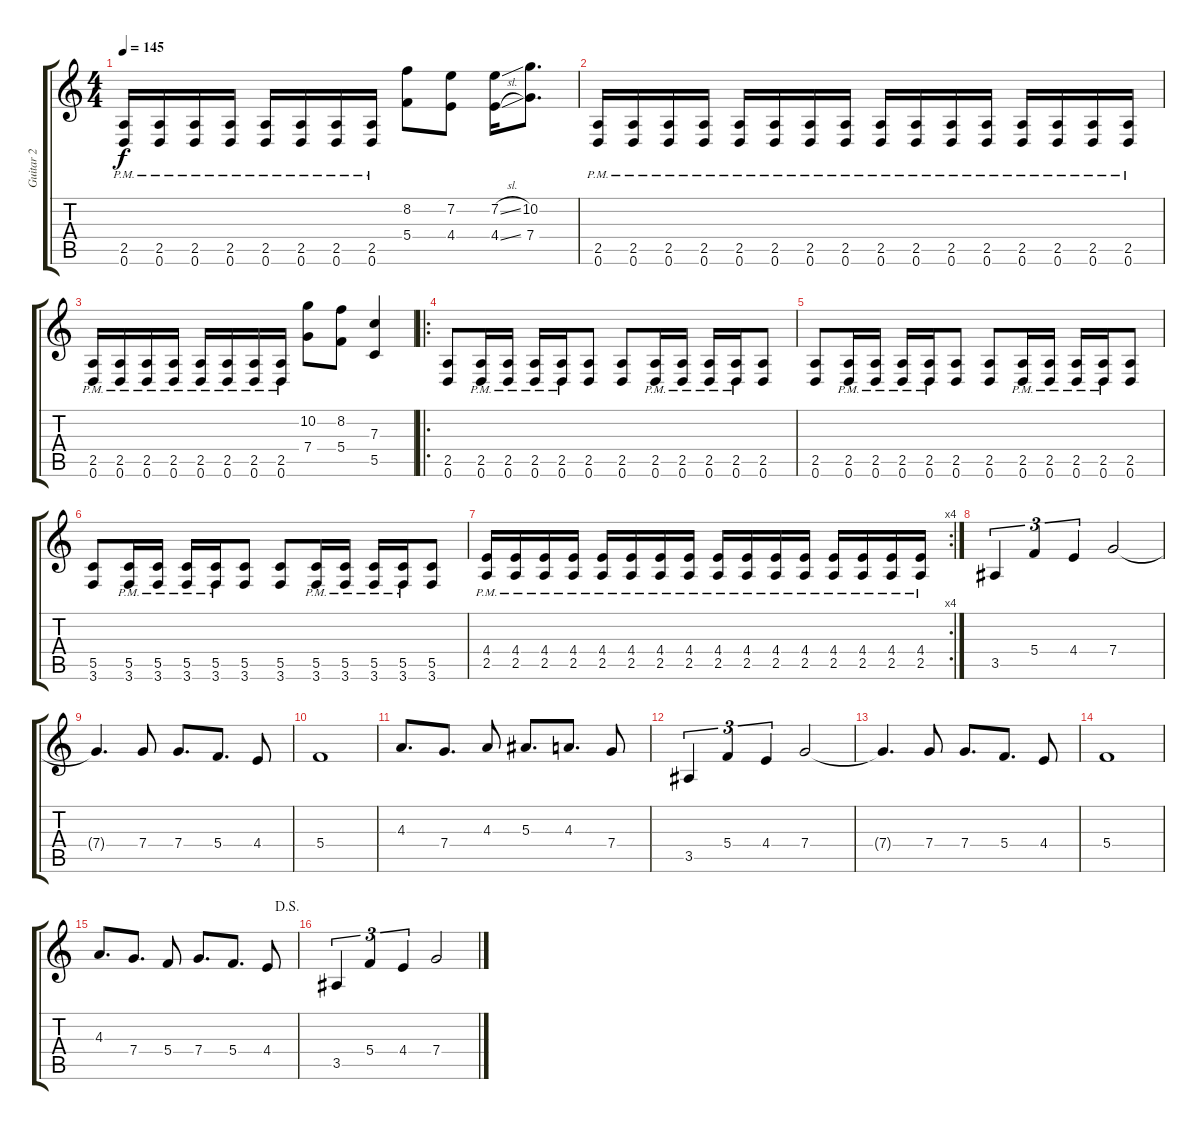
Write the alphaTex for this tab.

\track ("Guitar 2" "Guitar 2") {instrument distortionguitar}
\staff {score tabs}
\tuning (D4 A3 F3 C3 G2 D2) {hide}
\ts (4 4)
\tempo 145
\clef g2
\ks c
(2.5{pm} 0.6{pm}).16{dy f} (2.5{pm} 0.6{pm}).16 (2.5{pm} 0.6{pm}).16 (2.5{pm} 0.6{pm}).16 (2.5{pm} 0.6{pm}).16 (2.5{pm} 0.6{pm}).16 (2.5{pm} 0.6{pm}).16 (2.5{pm} 0.6{pm}).16 (8.2 5.4).8 (7.2 4.4).8 (7.2{sl} 4.4{sl}).16 (10.2 7.4).8{d} |
(2.5{pm} 0.6{pm}).16 (2.5{pm} 0.6{pm}).16 (2.5{pm} 0.6{pm}).16 (2.5{pm} 0.6{pm}).16 (2.5{pm} 0.6{pm}).16 (2.5{pm} 0.6{pm}).16 (2.5{pm} 0.6{pm}).16 (2.5{pm} 0.6{pm}).16 (2.5{pm} 0.6{pm}).16 (2.5{pm} 0.6{pm}).16 (2.5{pm} 0.6{pm}).16 (2.5{pm} 0.6{pm}).16 (2.5{pm} 0.6{pm}).16 (2.5{pm} 0.6{pm}).16 (2.5{pm} 0.6{pm}).16 (2.5{pm} 0.6{pm}).16 |
(2.5{pm} 0.6{pm}).16 (2.5{pm} 0.6{pm}).16 (2.5{pm} 0.6{pm}).16 (2.5{pm} 0.6{pm}).16 (2.5{pm} 0.6{pm}).16 (2.5{pm} 0.6{pm}).16 (2.5{pm} 0.6{pm}).16 (2.5{pm} 0.6{pm}).16 (10.2 7.4).8 (8.2 5.4).8 (7.3 5.5).4 |
\ro
(2.5 0.6).8 (2.5{pm} 0.6{pm}).16 (2.5{pm} 0.6{pm}).16 (2.5{pm} 0.6{pm}).16 (2.5{pm} 0.6{pm}).16 (2.5 0.6).8 (2.5 0.6).8 (2.5{pm} 0.6{pm}).16 (2.5{pm} 0.6{pm}).16 (2.5{pm} 0.6{pm}).16 (2.5{pm} 0.6{pm}).16 (2.5 0.6).8 |
(2.5 0.6).8 (2.5{pm} 0.6{pm}).16 (2.5{pm} 0.6{pm}).16 (2.5{pm} 0.6{pm}).16 (2.5{pm} 0.6{pm}).16 (2.5 0.6).8 (2.5 0.6).8 (2.5{pm} 0.6{pm}).16 (2.5{pm} 0.6{pm}).16 (2.5{pm} 0.6{pm}).16 (2.5{pm} 0.6{pm}).16 (2.5 0.6).8 |
(5.5 3.6).8 (5.5{pm} 3.6{pm}).16 (5.5{pm} 3.6{pm}).16 (5.5{pm} 3.6{pm}).16 (5.5{pm} 3.6{pm}).16 (5.5 3.6).8 (5.5 3.6).8 (5.5{pm} 3.6{pm}).16 (5.5{pm} 3.6{pm}).16 (5.5{pm} 3.6{pm}).16 (5.5{pm} 3.6{pm}).16 (5.5 3.6).8 |
\rc 4
(4.4{pm} 2.5{pm}).16 (4.4{pm} 2.5{pm}).16 (4.4{pm} 2.5{pm}).16 (4.4{pm} 2.5{pm}).16 (4.4{pm} 2.5{pm}).16 (4.4{pm} 2.5{pm}).16 (4.4{pm} 2.5{pm}).16 (4.4{pm} 2.5{pm}).16 (4.4{pm} 2.5{pm}).16 (4.4{pm} 2.5{pm}).16 (4.4{pm} 2.5{pm}).16 (4.4{pm} 2.5{pm}).16 (4.4{pm} 2.5{pm}).16 (4.4{pm} 2.5{pm}).16 (4.4{pm} 2.5{pm}).16 (4.4{pm} 2.5{pm}).16 |
3.5.4{tu (3 2)} 5.4.4{tu (3 2)} 4.4.4{tu (3 2)} 7.4.2 |
7.4{t}.4{d} 7.4.8 7.4.8{d} 5.4.8{d} 4.4.8 |
5.4.1 |
4.3.8{d} 7.4.8{d} 4.3.8 5.3.8{d} 4.3.8{d} 7.4.8 |
3.5.4{tu (3 2)} 5.4.4{tu (3 2)} 4.4.4{tu (3 2)} 7.4.2 |
7.4{t}.4{d} 7.4.8 7.4.8{d} 5.4.8{d} 4.4.8 |
5.4.1 |
\jump dalsegno
4.3.8{d} 7.4.8{d} 5.4.8 7.4.8{d} 5.4.8{d} 4.4.8 |
3.5.4{tu (3 2)} 5.4.4{tu (3 2)} 4.4.4{tu (3 2)} 7.4.2
